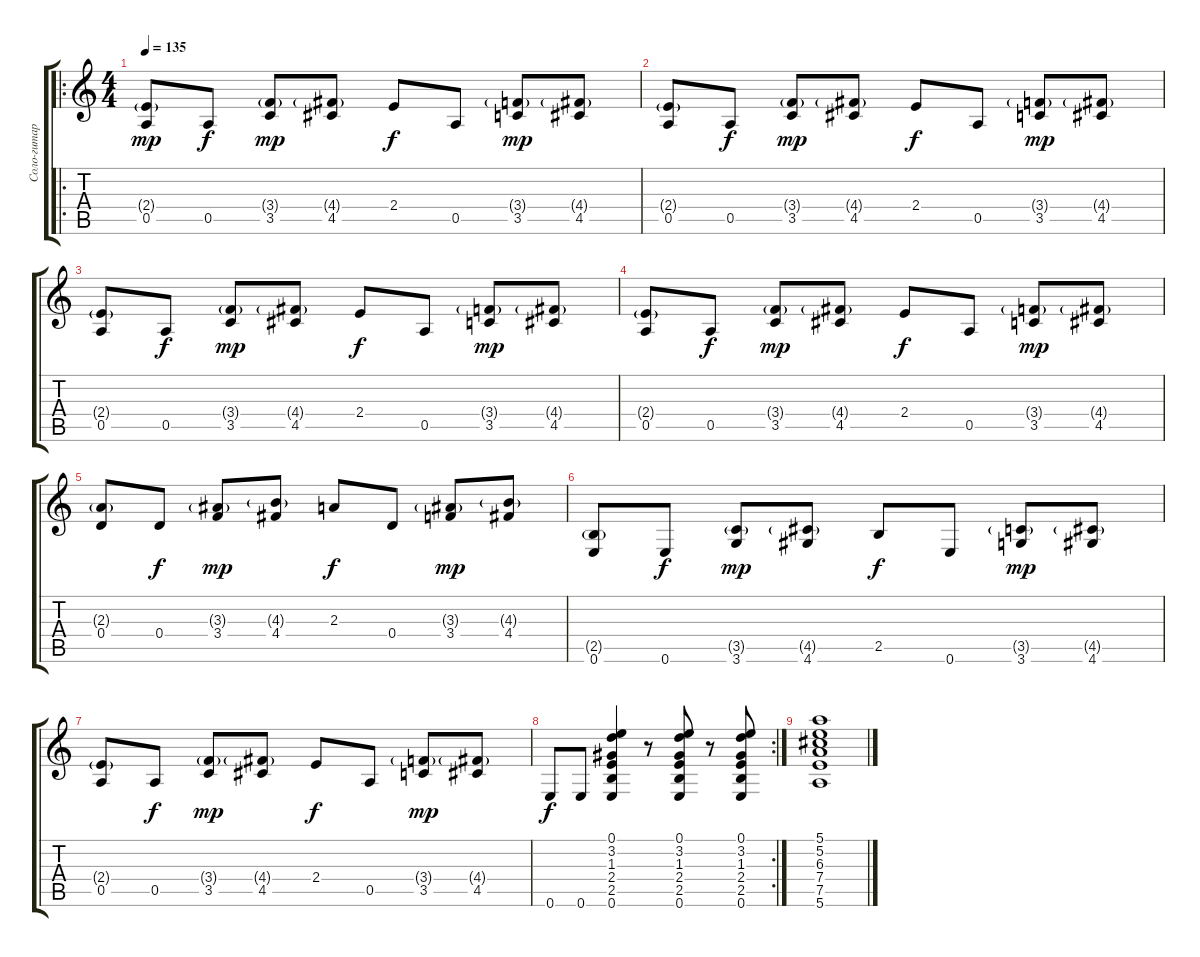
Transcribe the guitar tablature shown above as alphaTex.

\track ("Соло-гитара" "Соло-гитар") {instrument acousticguitarsteel}
\staff {score tabs}
\tuning (E4 B3 G3 D3 A2 E2) {hide}
\ro
\ts (4 4)
\tempo 135
\clef g2
\ks c
(2.4{g} 0.5).8{dy mp} 0.5.8{dy f} (3.4{g} 3.5).8{dy mp} (4.4{g} 4.5).8 2.4.8{dy f} 0.5.8 (3.4{g} 3.5).8{dy mp} (4.4{g} 4.5).8 |
(2.4{g} 0.5).8 0.5.8{dy f} (3.4{g} 3.5).8{dy mp} (4.4{g} 4.5).8 2.4.8{dy f} 0.5.8 (3.4{g} 3.5).8{dy mp} (4.4{g} 4.5).8 |
(2.4{g} 0.5).8 0.5.8{dy f} (3.4{g} 3.5).8{dy mp} (4.4{g} 4.5).8 2.4.8{dy f} 0.5.8 (3.4{g} 3.5).8{dy mp} (4.4{g} 4.5).8 |
(2.4{g} 0.5).8 0.5.8{dy f} (3.4{g} 3.5).8{dy mp} (4.4{g} 4.5).8 2.4.8{dy f} 0.5.8 (3.4{g} 3.5).8{dy mp} (4.4{g} 4.5).8 |
(2.3{g} 0.4).8 0.4.8{dy f} (3.3{g} 3.4).8{dy mp} (4.3{g} 4.4).8 2.3.8{dy f} 0.4.8 (3.3{g} 3.4).8{dy mp} (4.3{g} 4.4).8 |
(2.5{g} 0.6).8 0.6.8{dy f} (3.5{g} 3.6).8{dy mp} (4.5{g} 4.6).8 2.5.8{dy f} 0.6.8 (3.5{g} 3.6).8{dy mp} (4.5{g} 4.6).8 |
(2.4{g} 0.5).8 0.5.8{dy f} (3.4{g} 3.5).8{dy mp} (4.4{g} 4.5).8 2.4.8{dy f} 0.5.8 (3.4{g} 3.5).8{dy mp} (4.4{g} 4.5).8 |
\rc 2
0.6.8{dy f} 0.6.8 (0.1 3.2 1.3 2.4 2.5 0.6).4 r.8 (0.1 3.2 1.3 2.4 2.5 0.6).8 r.8 (0.1 3.2 1.3 2.4 2.5 0.6).8 |
(5.1 5.2 6.3 7.4 7.5 5.6).1
